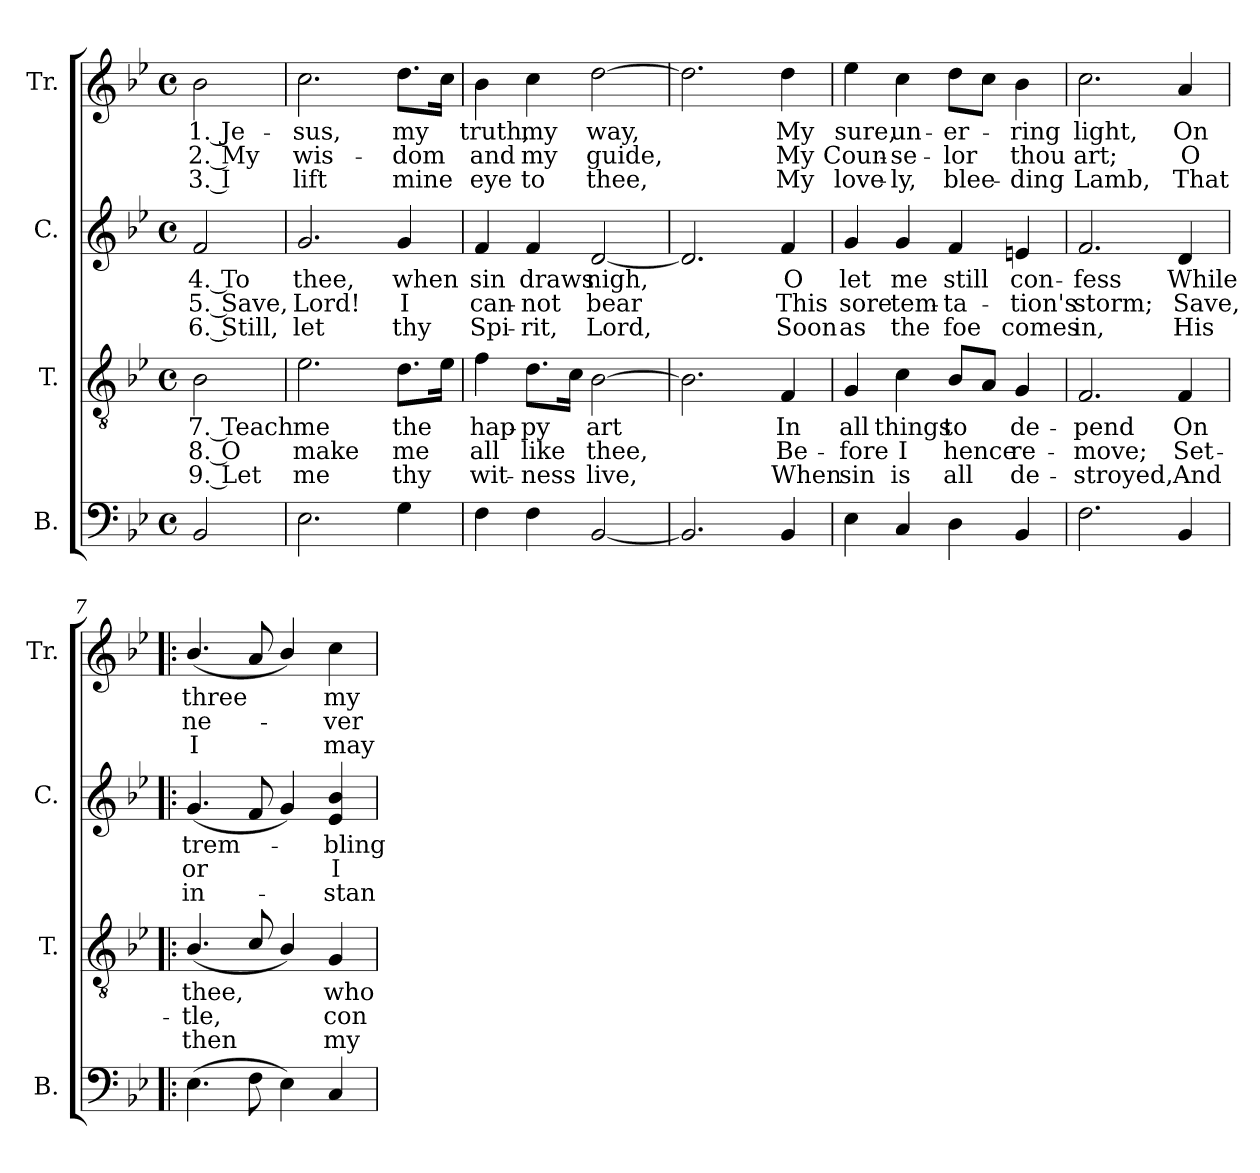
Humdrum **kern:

**kern	**kern	**text	**text	**text	**kern	**text	**text	**text	**kern	**text	**text	**text
*part4	*part3	*part3	*part3	*part3	*part2	*part2	*part2	*part2	*part1	*part1	*part1	*part1
*staff4	*staff3	*staff3	*staff3	*staff3	*staff2	*staff2	*staff2	*staff2	*staff1	*staff1	*staff1	*staff1
*I"B.	*I"T.	*	*	*	*I"C.	*	*	*	*I"Tr.	*	*	*
*I'B.	*I'T.	*	*	*	*I'C.	*	*	*	*I'Tr.	*	*	*
*clefF4	*clefGv2	*	*	*	*clefG2	*	*	*	*clefG2	*	*	*
*k[b-e-]	*k[b-e-]	*	*	*	*k[b-e-]	*	*	*	*k[b-e-]	*	*	*
*M4/4	*M4/4	*	*	*	*M4/4	*	*	*	*M4/4	*	*	*
*met(c)	*met(c)	*	*	*	*met(c)	*	*	*	*met(c)	*	*	*
*MM110	*MM110	*	*	*	*MM110	*	*	*	*MM110	*	*	*
=1	=1	=1	=1	=1	=1	=1	=1	=1	=1	=1	=1	=1
2BB-/	2B-\	7. Teach	8. O	9. Let	2f/	4. To	5. Save,	6. Still,	2b-\	1. Je-	2. My	3. I
=2	=2	=2	=2	=2	=2	=2	=2	=2	=2	=2	=2	=2
2.E-\	2.e-\	me	make	me	2.g/	thee,	Lord!	let	2.cc\	-sus,	wis-	lift
4G\	8.d\L	the	me	thy	4g/	when	I	thy	8.dd\L	my	-dom	mine
.	16e-\Jk	.	.	.	.	.	.	.	16cc\Jk	.	.	.
=3	=3	=3	=3	=3	=3	=3	=3	=3	=3	=3	=3	=3
4F\	4f\	hap-	all	-wit-	4f/	sin	can-	Spi-	4b-\	truth,	and	eye
4F\	8.d\L	-py	like	-ness	4f/	draws	-not	-rit,	4cc\	my	my	to
.	16c\Jk	.	.	.	.	.	.	.	.	.	.	.
[2BB-/	[2B-\	art	thee,	live,	[2d/	nigh,	bear	Lord,	[2dd\	way,	guide,	thee,
=4	=4	=4	=4	=4	=4	=4	=4	=4	=4	=4	=4	=4
2.BB-/]	2.B-\]	.	.	.	2.d/]	.	.	.	2.dd\]	.	.	.
4BB-/	4F/	In	Be-	When	4f/	O	This	Soon	4dd\	My	My	My
=5	=5	=5	=5	=5	=5	=5	=5	=5	=5	=5	=5	=5
4E-\	4G/	all	-fore	sin	4g/	let	sore	as	4ee-\	sure,	Coun-	love-
4C/	4c\	things	I	is	4g/	me	tem-	the	4cc\	un-	-se-	-ly,
4D\	8B-/L	to	hence	all	4f/	still	-ta-	foe	8dd\L	-er-	-lor	blee-
.	8A/J	.	.	.	.	.	.	.	8cc\J	.	.	.
4BB-/	4G/	de-	re-	de-	4en/	con-	-tion's	comes	4b-\	-ring	thou	-ding
=6	=6	=6	=6	=6	=6	=6	=6	=6	=6	=6	=6	=6
2.F\	2.F/	-pend	-move;	-stroyed,	2.f/	-fess	storm;	in,	2.cc\	light,	art;	Lamb,
4BB-/	4F/	On	Set-	And	4d/	While	Save,	His	4a/	On	O	That
=7!|:	=7!|:	=7!|:	=7!|:	=7!|:	=7!|:	=7!|:	=7!|:	=7!|:	=7!|:	=7!|:	=7!|:	=7!|:
(4.E-\	(4.B-/	thee,	-tle,	then	(4.g/	trem-	or	in-	(4.b-/	three	ne-	I
8F\	8c/	.	.	.	8f/	.	.	.	8a/	.	.	.
4E-\)	4B-/)	.	.	.	4g/)	.	.	.	4b-/)	.	.	.
4C/	4G/	who	con-	my	4e-/ 4b-/	-bling	I	-stan-	4cc\	my	-ver	may
=	=	=	=	=	=	=	=	=	=	=	=	=
*-	*-	*-	*-	*-	*-	*-	*-	*-	*-	*-	*-	*-
